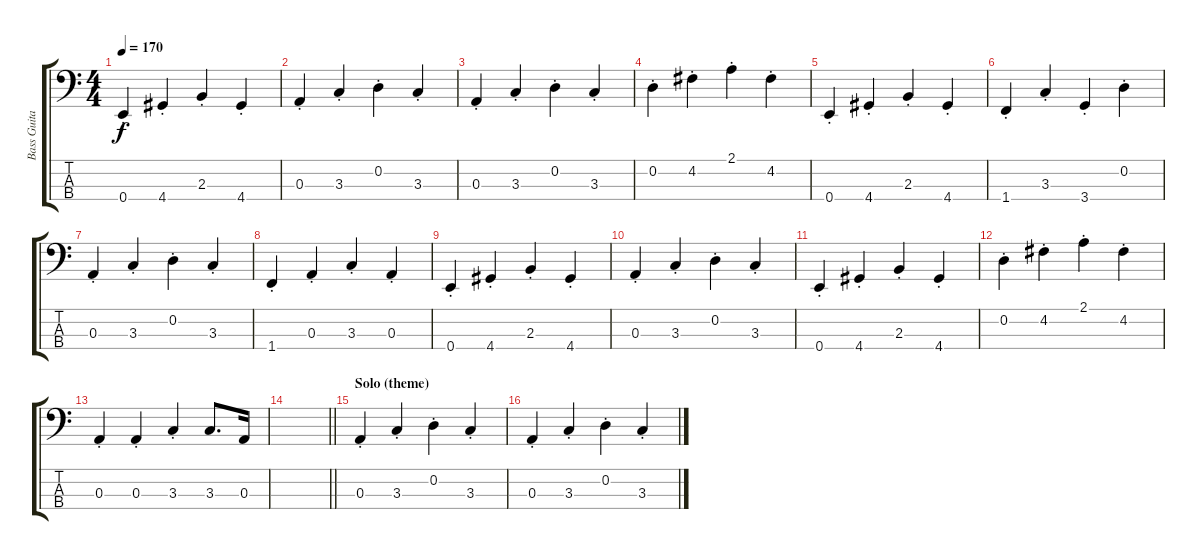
\track ("Bass Guitar" "Bass Guita") {instrument electricbassfinger}
\staff {score tabs}
\tuning (G2 D2 A1 E1) {hide}
\ts (4 4)
\tempo 170
\clef f4
\ks aminor
0.4{st}.4{dy f} 4.4{st}.4 2.3{st}.4 4.4{st}.4 |
0.3{st}.4 3.3{st}.4 0.2{st}.4 3.3{st}.4 |
0.3{st}.4 3.3{st}.4 0.2{st}.4 3.3{st}.4 |
0.2{st}.4 4.2{st}.4 2.1{st}.4 4.2{st}.4 |
0.4{st}.4 4.4{st}.4 2.3{st}.4 4.4{st}.4 |
1.4{st}.4 3.3{st}.4 3.4{st}.4 0.2{st}.4 |
0.3{st}.4 3.3{st}.4 0.2{st}.4 3.3{st}.4 |
1.4{st}.4 0.3{st}.4 3.3{st}.4 0.3{st}.4 |
0.4{st}.4 4.4{st}.4 2.3{st}.4 4.4{st}.4 |
0.3{st}.4 3.3{st}.4 0.2{st}.4 3.3{st}.4 |
0.4{st}.4 4.4{st}.4 2.3{st}.4 4.4{st}.4 |
0.2{st}.4 4.2{st}.4 2.1{st}.4 4.2{st}.4 |
0.3{st}.4 0.3{st}.4 3.3{st}.4 3.3.8{d} 0.3.16 |
\barLineRight lightlight
|
\section ("" "Solo (theme)")
0.3{st}.4 3.3{st}.4 0.2{st}.4 3.3{st}.4 |
0.3{st}.4 3.3{st}.4 0.2{st}.4 3.3{st}.4
